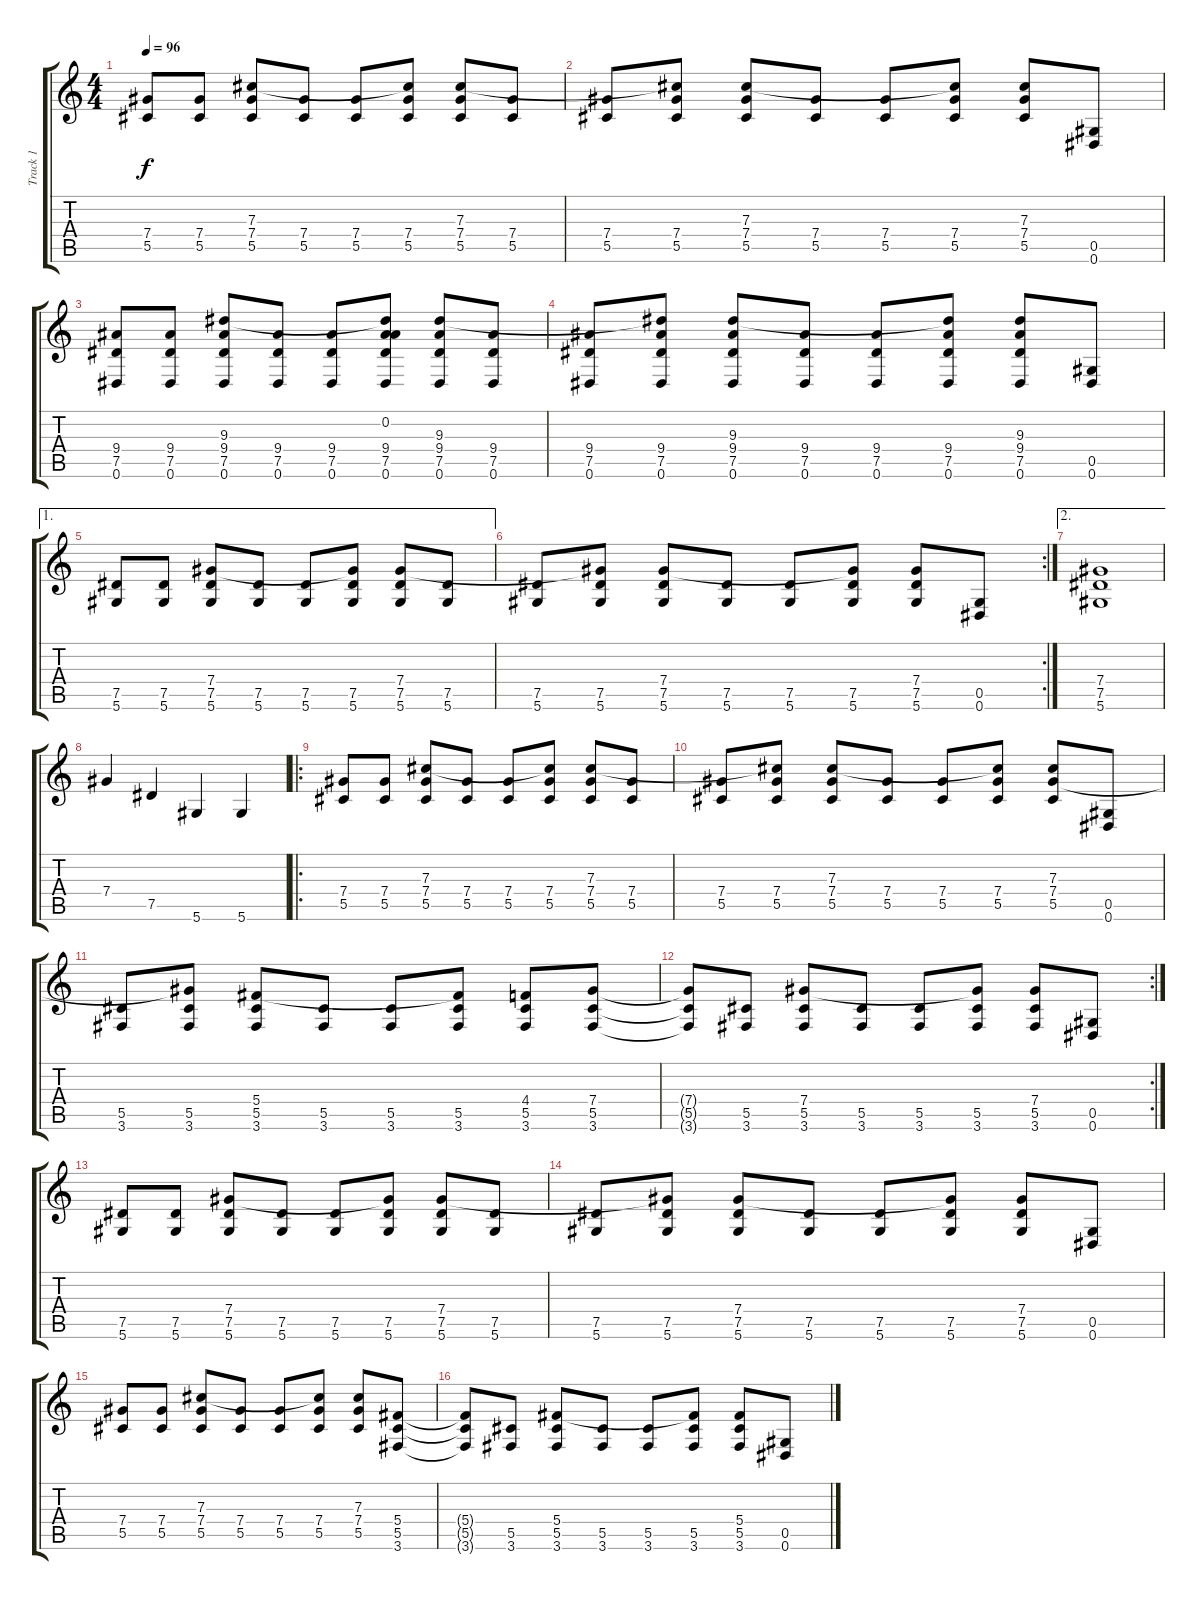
\track ("Track 1" "Track 1") {instrument acousticguitarsteel}
\staff {score tabs}
\tuning (Eb4 Bb3 Gb3 Db3 Ab2 Eb2) {hide}
\ts (4 4)
\tempo 96
\clef g2
\ks c
(7.4 5.5).8{dy f} (7.4 5.5).8 (7.3 7.4 5.5).8 (7.4 5.5).8 (7.4 5.5).8 (7.3{t} 7.4 5.5).8 (7.3 7.4 5.5).8 (7.4 5.5).8 |
(7.4 5.5).8 (7.3{t} 7.4 5.5).8 (7.3 7.4 5.5).8 (7.4 5.5).8 (7.4 5.5).8 (7.3{t} 7.4 5.5).8 (7.3 7.4 5.5).8 (0.5 0.6).8 |
(9.4 7.5 0.6).8 (9.4 7.5 0.6).8 (9.3 9.4 7.5 0.6).8 (9.4 7.5 0.6).8 (9.4 7.5 0.6).8 (0.2 9.3{t} 9.4 7.5 0.6).8 (9.3 9.4 7.5 0.6).8 (9.4 7.5 0.6).8 |
(9.4 7.5 0.6).8 (9.3{t} 9.4 7.5 0.6).8 (9.3 9.4 7.5 0.6).8 (9.4 7.5 0.6).8 (9.4 7.5 0.6).8 (9.3{t} 9.4 7.5 0.6).8 (9.3 9.4 7.5 0.6).8 (0.5 0.6).8 |
\ae 1
(7.5 5.6).8 (7.5 5.6).8 (7.4 7.5 5.6).8 (7.5 5.6).8 (7.5 5.6).8 (7.4{t} 7.5 5.6).8 (7.4 7.5 5.6).8 (7.5 5.6).8 |
\rc 2
(7.5 5.6).8 (7.4{t} 7.5 5.6).8 (7.4 7.5 5.6).8 (7.5 5.6).8 (7.5 5.6).8 (7.4{t} 7.5 5.6).8 (7.4 7.5 5.6).8 (0.5 0.6).8 |
\ae 2
(7.4 7.5 5.6).1 |
7.4.4 7.5.4 5.6.4 5.6.4 |
\ro
(7.4 5.5).8 (7.4 5.5).8 (7.3 7.4 5.5).8 (7.4 5.5).8 (7.4 5.5).8 (7.3{t} 7.4 5.5).8 (7.3 7.4 5.5).8 (7.4 5.5).8 |
(7.4 5.5).8 (7.3{t} 7.4 5.5).8 (7.3 7.4 5.5).8 (7.4 5.5).8 (7.4 5.5).8 (7.3{t} 7.4 5.5).8 (7.3 7.4 5.5).8 (0.5 0.6).8 |
(5.5 3.6).8 (7.4{t} 5.5 3.6).8 (5.4 5.5 3.6).8 (5.5 3.6).8 (5.5 3.6).8 (5.4{t} 5.5 3.6).8 (4.4 5.5 3.6).8 (7.4 5.5 3.6).8 |
\rc 2
(7.4{t} 5.5{t} 3.6{t}).8 (5.5 3.6).8 (7.4 5.5 3.6).8 (5.5 3.6).8 (5.5 3.6).8 (7.4{t} 5.5 3.6).8 (7.4 5.5 3.6).8 (0.5 0.6).8 |
(7.5 5.6).8 (7.5 5.6).8 (7.4 7.5 5.6).8 (7.5 5.6).8 (7.5 5.6).8 (7.4{t} 7.5 5.6).8 (7.4 7.5 5.6).8 (7.5 5.6).8 |
(7.5 5.6).8 (7.4{t} 7.5 5.6).8 (7.4 7.5 5.6).8 (7.5 5.6).8 (7.5 5.6).8 (7.4{t} 7.5 5.6).8 (7.4 7.5 5.6).8 (0.5 0.6).8 |
(7.4 5.5).8 (7.4 5.5).8 (7.3 7.4 5.5).8 (7.4 5.5).8 (7.4 5.5).8 (7.3{t} 7.4 5.5).8 (7.3 7.4 5.5).8 (5.4 5.5 3.6).8 |
(5.4{t} 5.5{t} 3.6{t}).8 (5.5 3.6).8 (5.4 5.5 3.6).8 (5.5 3.6).8 (5.5 3.6).8 (5.4{t} 5.5 3.6).8 (5.4 5.5 3.6).8 (0.5 0.6).8
